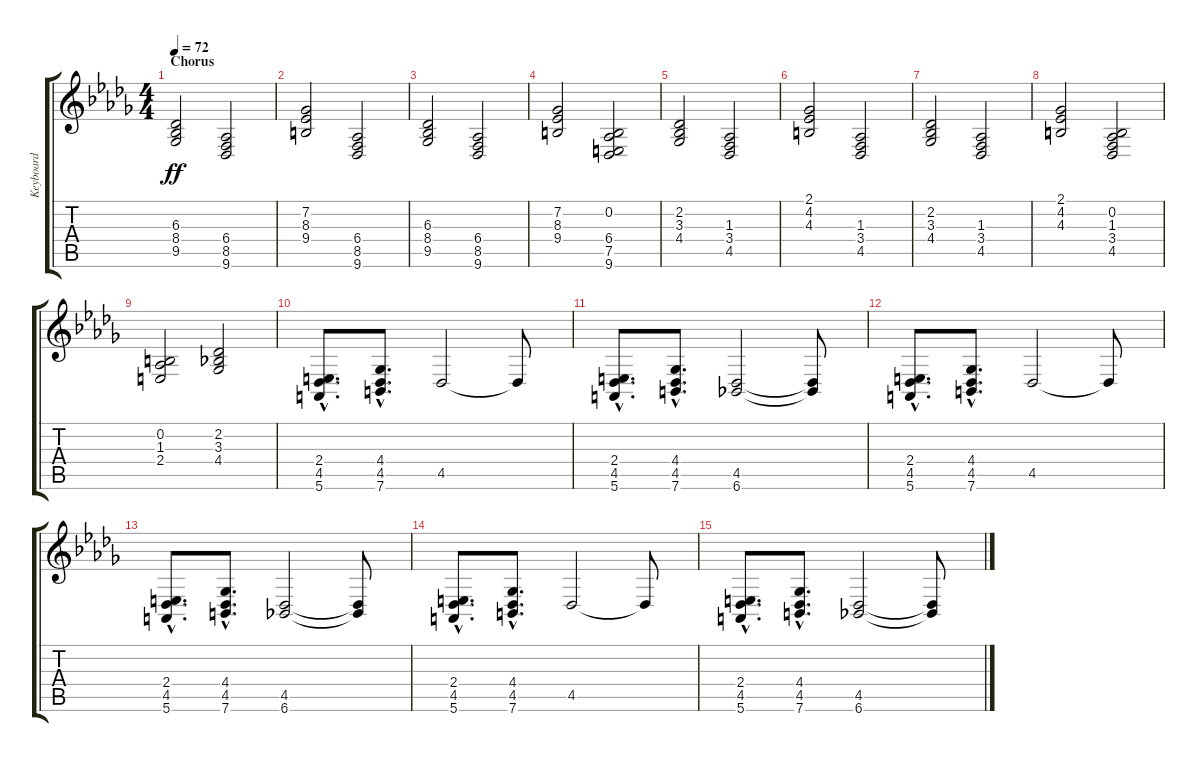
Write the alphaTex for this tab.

\track ("Keyboard" "Keyboard") {instrument pad2warm}
\staff {score tabs}
\tuning (E4 B3 G3 D3 A2 E2) {hide}
\ts (4 4)
\section ("" "Chorus")
\tempo 72
\clef g2
\ks db
(6.3 8.4 9.5).2{dy ff} (6.4 8.5 9.6).2 |
(7.2 8.3 9.4).2 (6.4 8.5 9.6).2 |
(6.3 8.4 9.5).2 (6.4 8.5 9.6).2 |
(7.2 8.3 9.4).2 (0.2 6.4 7.5 9.6).2 |
(2.2 3.3 4.4).2 (1.3 3.4 4.5).2 |
(2.1 4.2 4.3).2 (1.3 3.4 4.5).2 |
(2.2 3.3 4.4).2 (1.3 3.4 4.5).2 |
(2.1 4.2 4.3).2 (0.2 1.3 3.4 4.5).2 |
(0.2 1.3 2.4).2 (2.2 3.3 4.4).2 |
(2.4{hac} 4.5{hac} 5.6{hac}).8{d} (4.4{hac} 4.5{hac} 7.6{hac}).8{d} 4.5.2 4.5{t}.8 |
(2.4{hac} 4.5{hac} 5.6{hac}).8{d} (4.4{hac} 4.5{hac} 7.6{hac}).8{d} (4.5 6.6).2 (4.5{t} 6.6{t}).8 |
(2.4{hac} 4.5{hac} 5.6{hac}).8{d} (4.4{hac} 4.5{hac} 7.6{hac}).8{d} 4.5.2 4.5{t}.8 |
(2.4{hac} 4.5{hac} 5.6{hac}).8{d} (4.4{hac} 4.5{hac} 7.6{hac}).8{d} (4.5 6.6).2 (4.5{t} 6.6{t}).8 |
(2.4{hac} 4.5{hac} 5.6{hac}).8{d} (4.4{hac} 4.5{hac} 7.6{hac}).8{d} 4.5.2 4.5{t}.8 |
(2.4{hac} 4.5{hac} 5.6{hac}).8{d} (4.4{hac} 4.5{hac} 7.6{hac}).8{d} (4.5 6.6).2 (4.5{t} 6.6{t}).8
